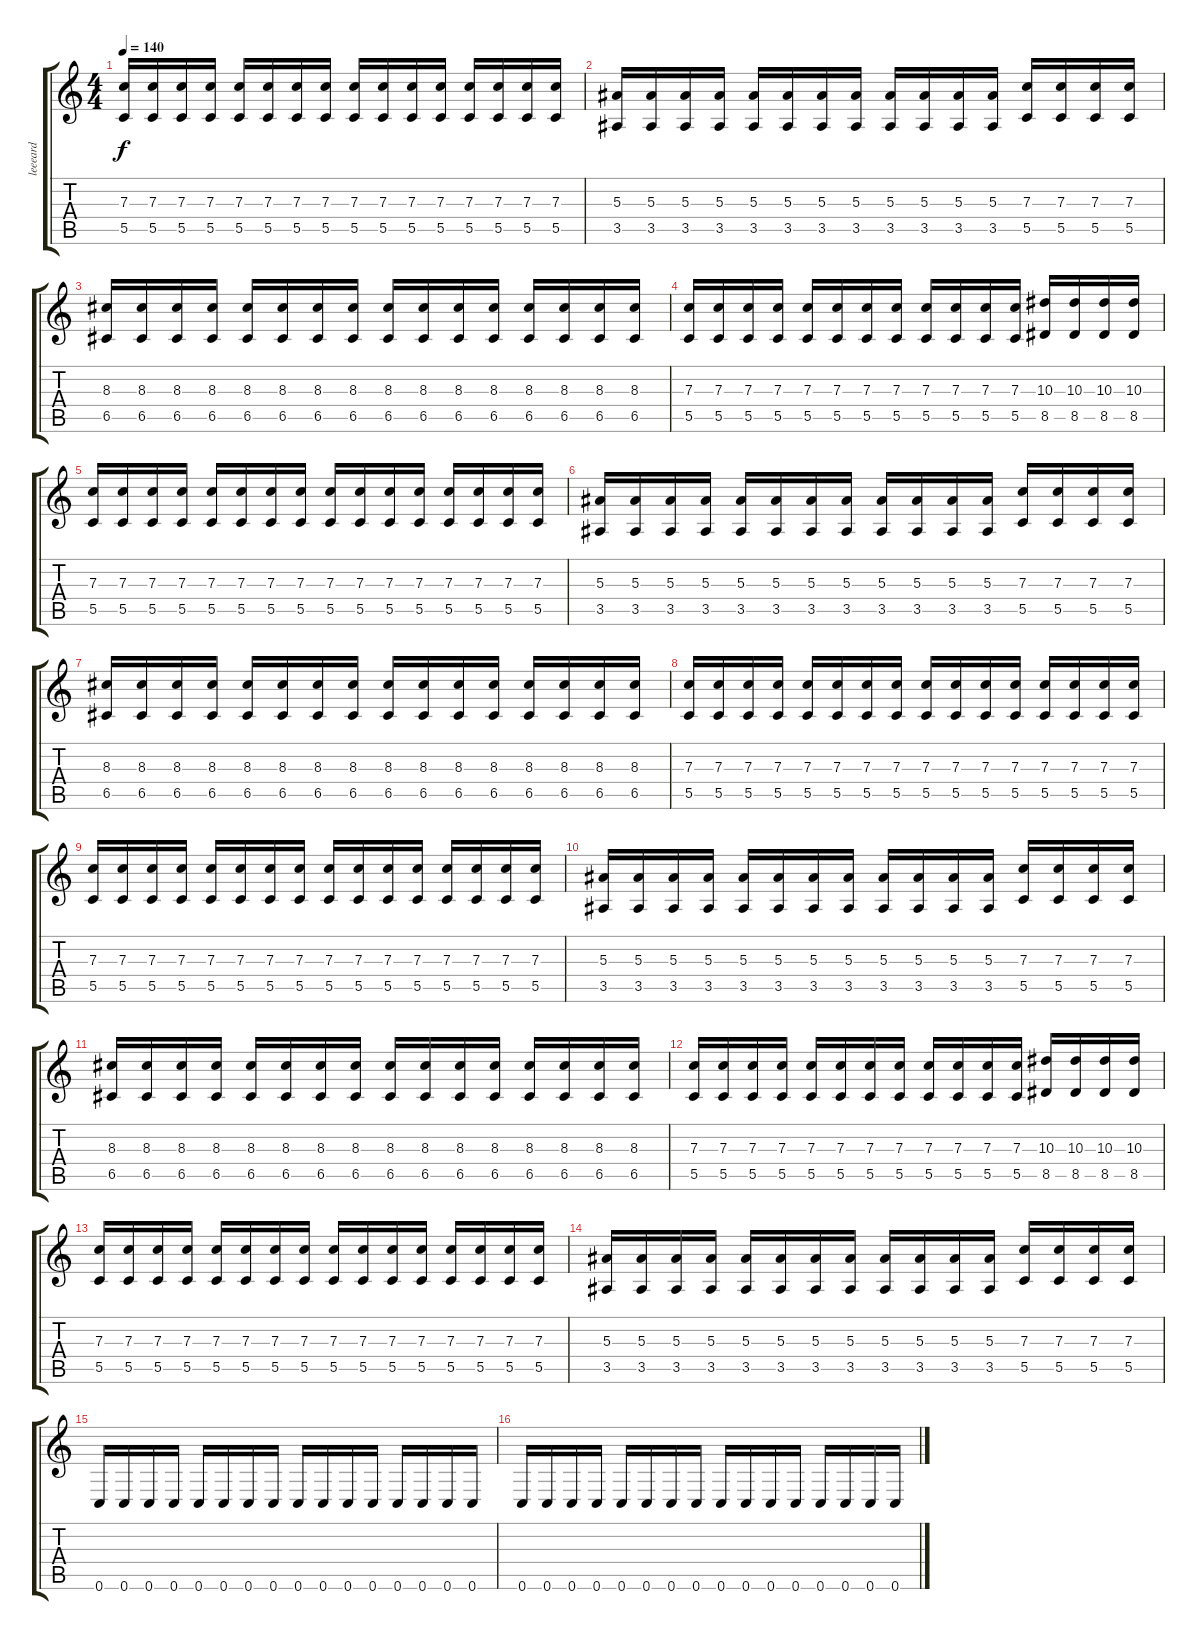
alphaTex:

\track ("leeeard" "leeeard") {instrument distortionguitar}
\staff {score tabs}
\tuning (D4 A3 F3 C3 G2 C2) {hide}
\ts (4 4)
\tempo 140
\clef g2
\ks c
(7.3 5.5).16{dy f} (7.3 5.5).16 (7.3 5.5).16 (7.3 5.5).16 (7.3 5.5).16 (7.3 5.5).16 (7.3 5.5).16 (7.3 5.5).16 (7.3 5.5).16 (7.3 5.5).16 (7.3 5.5).16 (7.3 5.5).16 (7.3 5.5).16 (7.3 5.5).16 (7.3 5.5).16 (7.3 5.5).16 |
(5.3 3.5).16 (5.3 3.5).16 (5.3 3.5).16 (5.3 3.5).16 (5.3 3.5).16 (5.3 3.5).16 (5.3 3.5).16 (5.3 3.5).16 (5.3 3.5).16 (5.3 3.5).16 (5.3 3.5).16 (5.3 3.5).16 (7.3 5.5).16 (7.3 5.5).16 (7.3 5.5).16 (7.3 5.5).16 |
(8.3 6.5).16 (8.3 6.5).16 (8.3 6.5).16 (8.3 6.5).16 (8.3 6.5).16 (8.3 6.5).16 (8.3 6.5).16 (8.3 6.5).16 (8.3 6.5).16 (8.3 6.5).16 (8.3 6.5).16 (8.3 6.5).16 (8.3 6.5).16 (8.3 6.5).16 (8.3 6.5).16 (8.3 6.5).16 |
(7.3 5.5).16 (7.3 5.5).16 (7.3 5.5).16 (7.3 5.5).16 (7.3 5.5).16 (7.3 5.5).16 (7.3 5.5).16 (7.3 5.5).16 (7.3 5.5).16 (7.3 5.5).16 (7.3 5.5).16 (7.3 5.5).16 (10.3 8.5).16 (10.3 8.5).16 (10.3 8.5).16 (10.3 8.5).16 |
(7.3 5.5).16 (7.3 5.5).16 (7.3 5.5).16 (7.3 5.5).16 (7.3 5.5).16 (7.3 5.5).16 (7.3 5.5).16 (7.3 5.5).16 (7.3 5.5).16 (7.3 5.5).16 (7.3 5.5).16 (7.3 5.5).16 (7.3 5.5).16 (7.3 5.5).16 (7.3 5.5).16 (7.3 5.5).16 |
(5.3 3.5).16 (5.3 3.5).16 (5.3 3.5).16 (5.3 3.5).16 (5.3 3.5).16 (5.3 3.5).16 (5.3 3.5).16 (5.3 3.5).16 (5.3 3.5).16 (5.3 3.5).16 (5.3 3.5).16 (5.3 3.5).16 (7.3 5.5).16 (7.3 5.5).16 (7.3 5.5).16 (7.3 5.5).16 |
(8.3 6.5).16 (8.3 6.5).16 (8.3 6.5).16 (8.3 6.5).16 (8.3 6.5).16 (8.3 6.5).16 (8.3 6.5).16 (8.3 6.5).16 (8.3 6.5).16 (8.3 6.5).16 (8.3 6.5).16 (8.3 6.5).16 (8.3 6.5).16 (8.3 6.5).16 (8.3 6.5).16 (8.3 6.5).16 |
(7.3 5.5).16 (7.3 5.5).16 (7.3 5.5).16 (7.3 5.5).16 (7.3 5.5).16 (7.3 5.5).16 (7.3 5.5).16 (7.3 5.5).16 (7.3 5.5).16 (7.3 5.5).16 (7.3 5.5).16 (7.3 5.5).16 (7.3 5.5).16 (7.3 5.5).16 (7.3 5.5).16 (7.3 5.5).16 |
(7.3 5.5).16 (7.3 5.5).16 (7.3 5.5).16 (7.3 5.5).16 (7.3 5.5).16 (7.3 5.5).16 (7.3 5.5).16 (7.3 5.5).16 (7.3 5.5).16 (7.3 5.5).16 (7.3 5.5).16 (7.3 5.5).16 (7.3 5.5).16 (7.3 5.5).16 (7.3 5.5).16 (7.3 5.5).16 |
(5.3 3.5).16 (5.3 3.5).16 (5.3 3.5).16 (5.3 3.5).16 (5.3 3.5).16 (5.3 3.5).16 (5.3 3.5).16 (5.3 3.5).16 (5.3 3.5).16 (5.3 3.5).16 (5.3 3.5).16 (5.3 3.5).16 (7.3 5.5).16 (7.3 5.5).16 (7.3 5.5).16 (7.3 5.5).16 |
(8.3 6.5).16 (8.3 6.5).16 (8.3 6.5).16 (8.3 6.5).16 (8.3 6.5).16 (8.3 6.5).16 (8.3 6.5).16 (8.3 6.5).16 (8.3 6.5).16 (8.3 6.5).16 (8.3 6.5).16 (8.3 6.5).16 (8.3 6.5).16 (8.3 6.5).16 (8.3 6.5).16 (8.3 6.5).16 |
(7.3 5.5).16 (7.3 5.5).16 (7.3 5.5).16 (7.3 5.5).16 (7.3 5.5).16 (7.3 5.5).16 (7.3 5.5).16 (7.3 5.5).16 (7.3 5.5).16 (7.3 5.5).16 (7.3 5.5).16 (7.3 5.5).16 (10.3 8.5).16 (10.3 8.5).16 (10.3 8.5).16 (10.3 8.5).16 |
(7.3 5.5).16 (7.3 5.5).16 (7.3 5.5).16 (7.3 5.5).16 (7.3 5.5).16 (7.3 5.5).16 (7.3 5.5).16 (7.3 5.5).16 (7.3 5.5).16 (7.3 5.5).16 (7.3 5.5).16 (7.3 5.5).16 (7.3 5.5).16 (7.3 5.5).16 (7.3 5.5).16 (7.3 5.5).16 |
(5.3 3.5).16 (5.3 3.5).16 (5.3 3.5).16 (5.3 3.5).16 (5.3 3.5).16 (5.3 3.5).16 (5.3 3.5).16 (5.3 3.5).16 (5.3 3.5).16 (5.3 3.5).16 (5.3 3.5).16 (5.3 3.5).16 (7.3 5.5).16 (7.3 5.5).16 (7.3 5.5).16 (7.3 5.5).16 |
0.6.16 0.6.16 0.6.16 0.6.16 0.6.16 0.6.16 0.6.16 0.6.16 0.6.16 0.6.16 0.6.16 0.6.16 0.6.16 0.6.16 0.6.16 0.6.16 |
0.6.16 0.6.16 0.6.16 0.6.16 0.6.16 0.6.16 0.6.16 0.6.16 0.6.16 0.6.16 0.6.16 0.6.16 0.6.16 0.6.16 0.6.16 0.6.16
